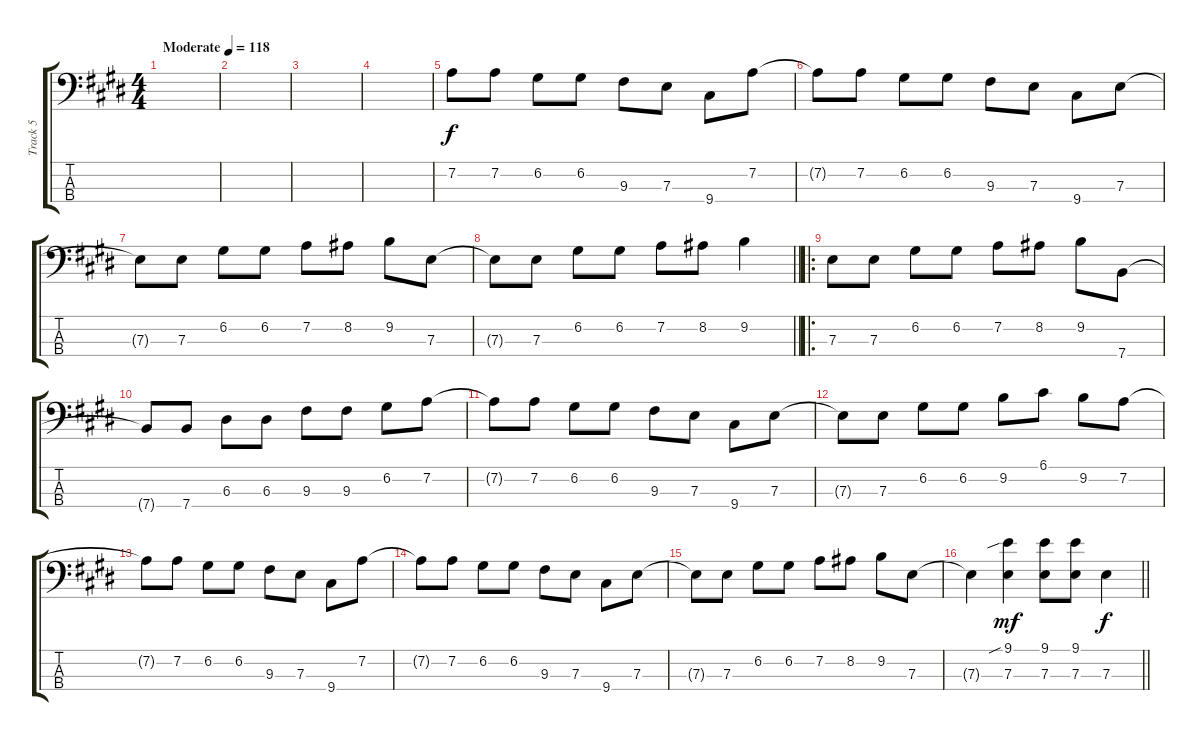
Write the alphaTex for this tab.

\track ("Track 5" "Track 5") {instrument electricbassfinger}
\staff {score tabs}
\tuning (G2 D2 A1 E1) {hide}
\ts (4 4)
\tempo (118 "Moderate")
\clef f4
\ks e
|
|
|
|
7.2.8 7.2.8 6.2.8 6.2.8 9.3.8 7.3.8 9.4.8 7.2.8 |
7.2{t}.8 7.2.8 6.2.8 6.2.8 9.3.8 7.3.8 9.4.8 7.3.8 |
7.3{t}.8 7.3.8 6.2.8 6.2.8 7.2.8 8.2.8 9.2.8 7.3.8 |
\barLineRight lightlight
7.3{t}.8 7.3.8 6.2.8 6.2.8 7.2.8 8.2.8 9.2.4 |
\ro
7.3.8 7.3.8 6.2.8 6.2.8 7.2.8 8.2.8 9.2.8 7.4.8 |
7.4{t}.8 7.4.8 6.3.8 6.3.8 9.3.8 9.3.8 6.2.8 7.2.8 |
7.2{t}.8 7.2.8 6.2.8 6.2.8 9.3.8 7.3.8 9.4.8 7.3.8 |
7.3{t}.8 7.3.8 6.2.8 6.2.8 9.2.8 6.1.8 9.2.8 7.2.8 |
7.2{t}.8 7.2.8 6.2.8 6.2.8 9.3.8 7.3.8 9.4.8 7.2.8 |
7.2{t}.8 7.2.8 6.2.8 6.2.8 9.3.8 7.3.8 9.4.8 7.3.8 |
7.3{t}.8 7.3.8 6.2.8 6.2.8 7.2.8 8.2.8 9.2.8 7.3.8 |
\barLineRight lightlight
7.3{t}.4 (9.1{sib} 7.3).4{dy mf} (9.1 7.3).8 (9.1 7.3).8 7.3.4{dy f}
